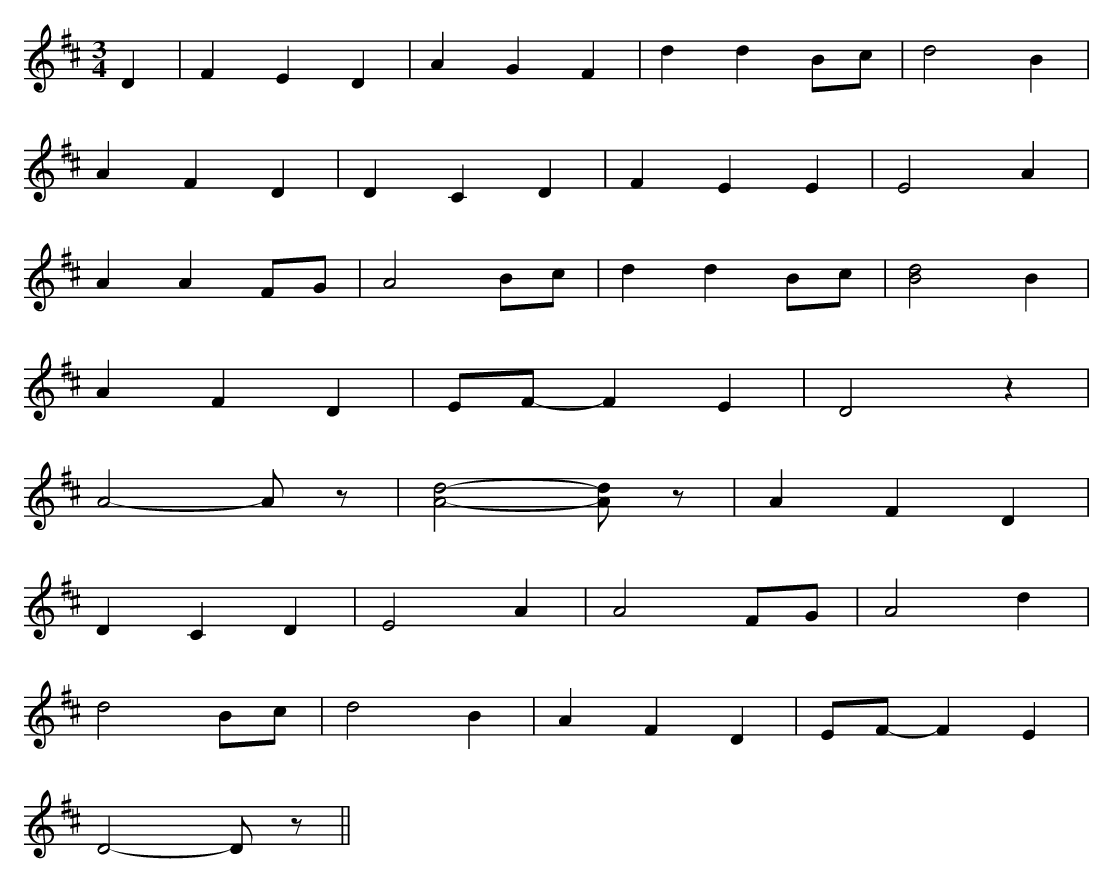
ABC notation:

X:1
M:3/4
K:D
D2 | F2 E2 D2 | A2 G2 F2 | d2 d2 Bc | d4 B2 |
A2 F2 D2 | D2 C2 D2 | F2 E2 E2 | E4 A2 |
A2 A2 FG | A4 Bc | d2 d2 Bc | [Bd]4 B2 |
A2 F2 D2 | EF- F2 E2 | D4 z2 |
A4- A z | [Ad]4- [Ad] z | A2 F2 D2 |
D2 C2 D2 | E4 A2 | A4 FG | A4 d2 |
d4 Bc | d4 B2 | A2 F2 D2 | EF- F2 E2 |
D4- D z ||
